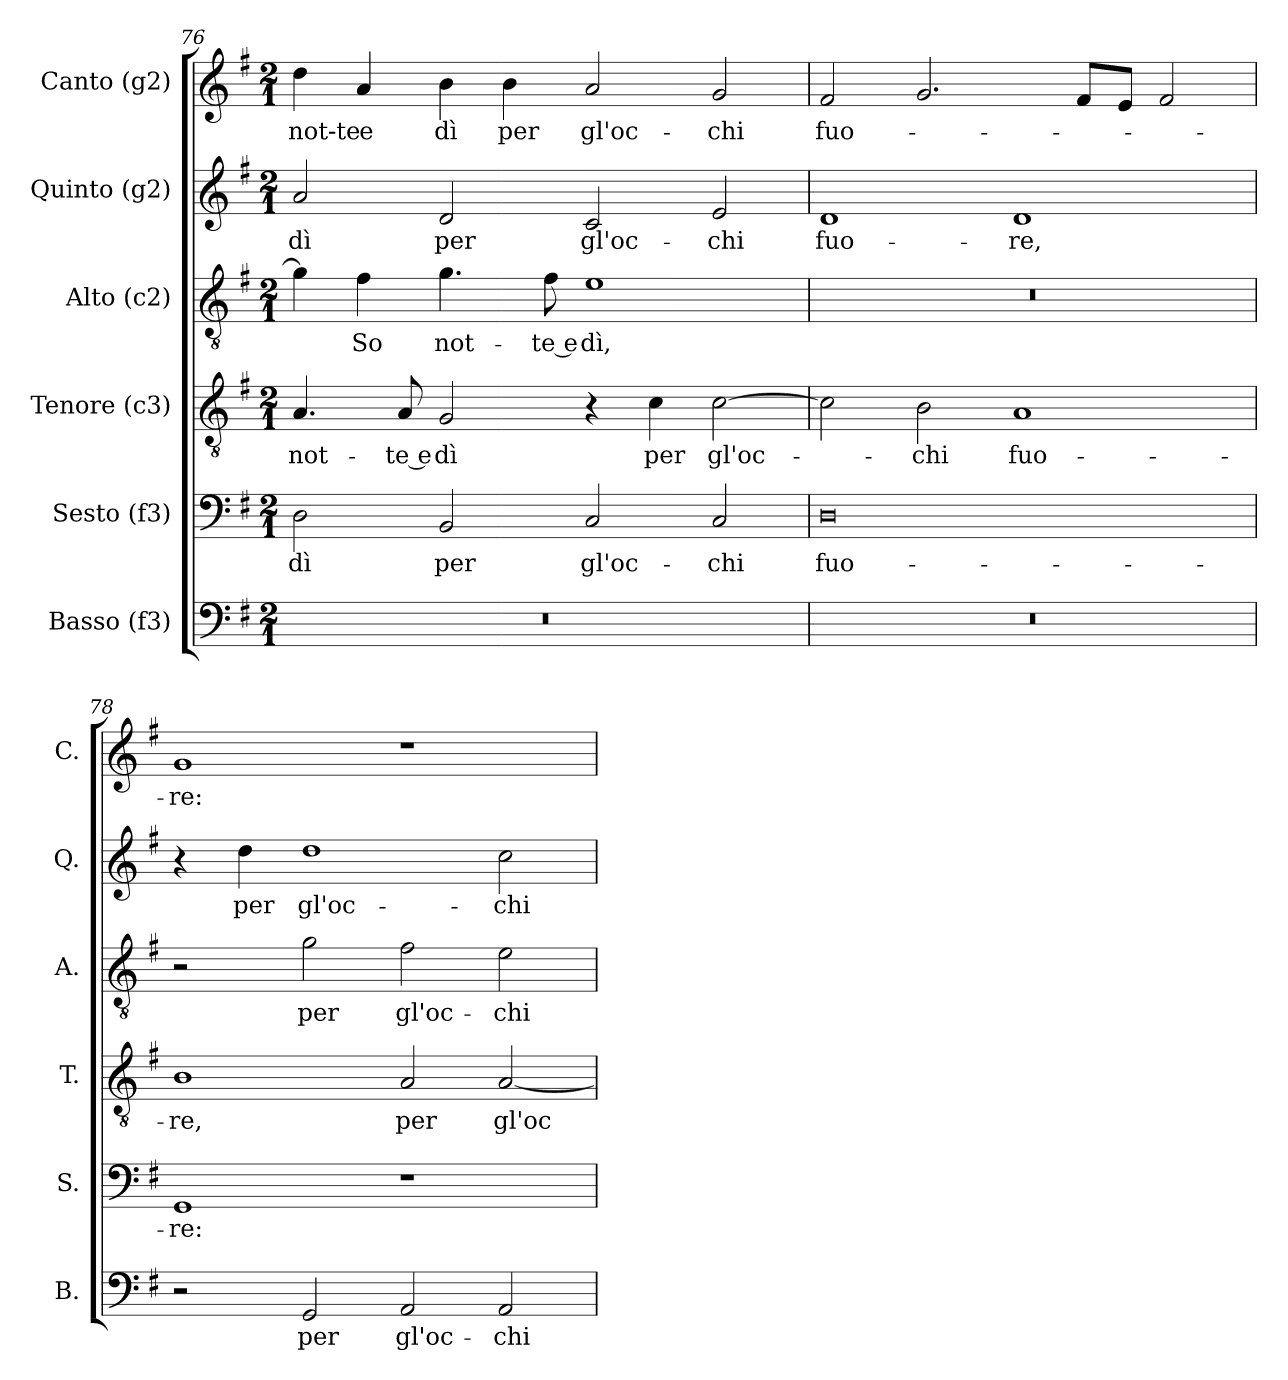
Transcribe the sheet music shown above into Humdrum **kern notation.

**kern	**text	**kern	**text	**kern	**text	**kern	**text	**kern	**text	**kern	**text
*part6	*part6	*part5	*part5	*part4	*part4	*part3	*part3	*part2	*part2	*part1	*part1
*staff6	*staff6	*staff5	*staff5	*staff4	*staff4	*staff3	*staff3	*staff2	*staff2	*staff1	*staff1
*I"Basso (f3)	*	*I"Sesto (f3)	*	*I"Tenore (c3)	*	*I"Alto (c2)	*	*I"Quinto (g2)	*	*I"Canto (g2)	*
*I'B.	*	*I'S.	*	*I'T.	*	*I'A.	*	*I'Q.	*	*I'C.	*
!!LO:LB:g=z
*clefF4	*	*clefF4	*	*clefGv2	*	*clefGv2	*	*clefG2	*	*clefG2	*
*k[f#]	*	*k[f#]	*	*k[f#]	*	*k[f#]	*	*k[f#]	*	*k[f#]	*
*G:	*	*G:	*	*G:	*	*G:	*	*G:	*	*G:	*
*M2/1	*	*M2/1	*	*M2/1	*	*M2/1	*	*M2/1	*	*M2/1	*
=76	=76	=76	=76	=76	=76	=76	=76	=76	=76	=76	=76
!	!	!	!LO:LY:b:cj	!	!LO:LY:b:cj	!	!	!	!LO:LY:b:cj	!	!LO:LY:b:cj
0r	.	2D\	dì	4.A/	not-	4g\]	.	2a/	dì	4dd\	not-te
!	!	!	!	!	!	!	!LO:LY:b:cj	!	!	!	!LO:LY:b
.	.	.	.	.	.	4f#\	-So	.	.	4a/	e
!	!	!	!	!	!LO:LY:b:rj	!	!	!	!	!	!
.	.	.	.	8A/	-te e	.	.	.	.	.	.
!	!	!	!LO:LY:b:cj	!	!LO:LY:b:cj	!	!LO:LY:b:cj	!	!LO:LY:b:cj	!	!LO:LY:b:cj
.	.	2BB/	per	2G/	dì	4.g\	not-	2d/	per	4b\	dì
!	!	!	!	!	!	!	!	!	!	!	!LO:LY:b:cj
.	.	.	.	.	.	.	.	.	.	4b\	per
!	!	!	!	!	!	!	!LO:LY:b:rj	!	!	!	!
.	.	.	.	.	.	8f#\	-te e	.	.	.	.
!	!	!	!LO:LY:b:cj	!	!	!	!LO:LY:b:cj	!	!LO:LY:b:cj	!	!LO:LY:b:cj
.	.	2C/	gl'oc-	4r	.	1e	dì,	2c/	gl'oc-	2a/	gl'oc-
!	!	!	!	!	!LO:LY:b:cj	!	!	!	!	!	!
.	.	.	.	4c\	per	.	.	.	.	.	.
!	!	!	!LO:LY:b:cj	!	!LO:LY:b	!	!	!	!LO:LY:b:cj	!	!LO:LY:b:cj
.	.	2C/	-chi	[>2c\	gl'oc-	.	.	2e/	-chi	2g/	-chi
=77	=77	=77	=77	=77	=77	=77	=77	=77	=77	=77	=77
!	!	!	!LO:LY:b:cj	!	!	!	!	!	!LO:LY:b:cj	!	!LO:LY:b
0r	.	0D	fuo-	2c\]	.	0r	.	1d	fuo-	2f#/	fuo-
!	!	!	!	!	!LO:LY:b:cj	!	!	!	!	!	!
.	.	.	.	2B\	-chi	.	.	.	.	2.g/	.
!	!	!	!	!	!LO:LY:b:cj	!	!	!	!LO:LY:b:cj	!	!
.	.	.	.	1A	fuo-	.	.	1d	-re,	.	.
.	.	.	.	.	.	.	.	.	.	8f#/L	.
.	.	.	.	.	.	.	.	.	.	8e/J	.
.	.	.	.	.	.	.	.	.	.	2f#/	.
=78	=78	=78	=78	=78	=78	=78	=78	=78	=78	=78	=78
!	!	!	!LO:LY:b:cj	!	!LO:LY:b:cj	!	!	!	!	!	!LO:LY:b:cj
2r	.	1GG	-re:	1B	-re,	2r	.	4r	.	1g	-re:
!	!	!	!	!	!	!	!	!	!LO:LY:b:cj	!	!
.	.	.	.	.	.	.	.	4dd\	per	.	.
!	!LO:LY:b:cj	!	!	!	!	!	!LO:LY:b:cj	!	!LO:LY:b:cj	!	!
2GG/	per	.	.	.	.	2g\	per	1dd	gl'oc-	.	.
!	!LO:LY:b:cj	!	!	!	!LO:LY:b:cj	!	!LO:LY:b:cj	!	!	!	!
2AA/	gl'oc-	1r	.	2A/	per	2f#\	gl'oc-	.	.	1r	.
!	!LO:LY:b:cj	!	!	!	!LO:LY:b	!	!LO:LY:b:cj	!	!LO:LY:b:cj	!	!
2AA/	-chi	.	.	[>2A/	gl'oc-	2e\	-chi	2cc\	-chi	.	.
=	=	=	=	=	=	=	=	=	=	=	=
*-	*-	*-	*-	*-	*-	*-	*-	*-	*-	*-	*-
